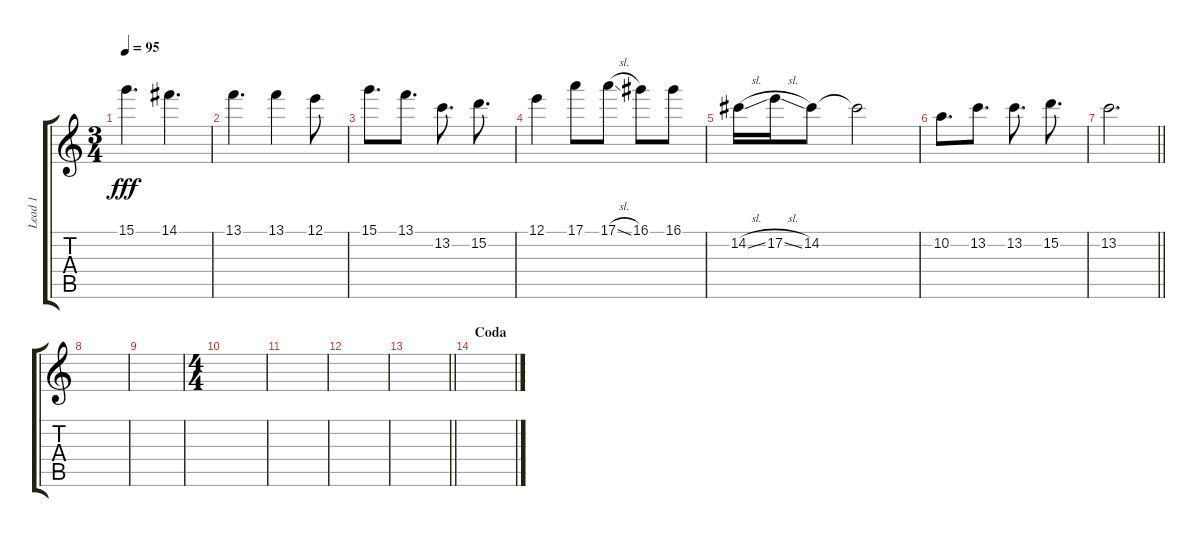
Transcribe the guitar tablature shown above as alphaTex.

\track ("Lead 1" "Lead 1") {instrument distortionguitar}
\staff {score tabs}
\tuning (E4 B3 G3 D3 A2 D2) {hide}
\ts (3 4)
\tempo 95
\clef g2
\ks c
15.1.4{d dy fff} 14.1.4{d} |
13.1.4{d} 13.1.4 12.1.8 |
15.1.8{d} 13.1.8{d} 13.2.8{d} 15.2.8{d} |
12.1.4 17.1.8 17.1{sl}.8 16.1.8 16.1.8 |
14.2{sl}.16 17.2{sl}.16 14.2.8 14.2{t}.2 |
10.2.8{d} 13.2.8{d} 13.2.8{d} 15.2.8{d} |
\barLineRight lightlight
13.2.2{d} |
|
|
\ts (4 4)
|
|
|
\barLineRight lightlight
|
\section ("" "Coda")
